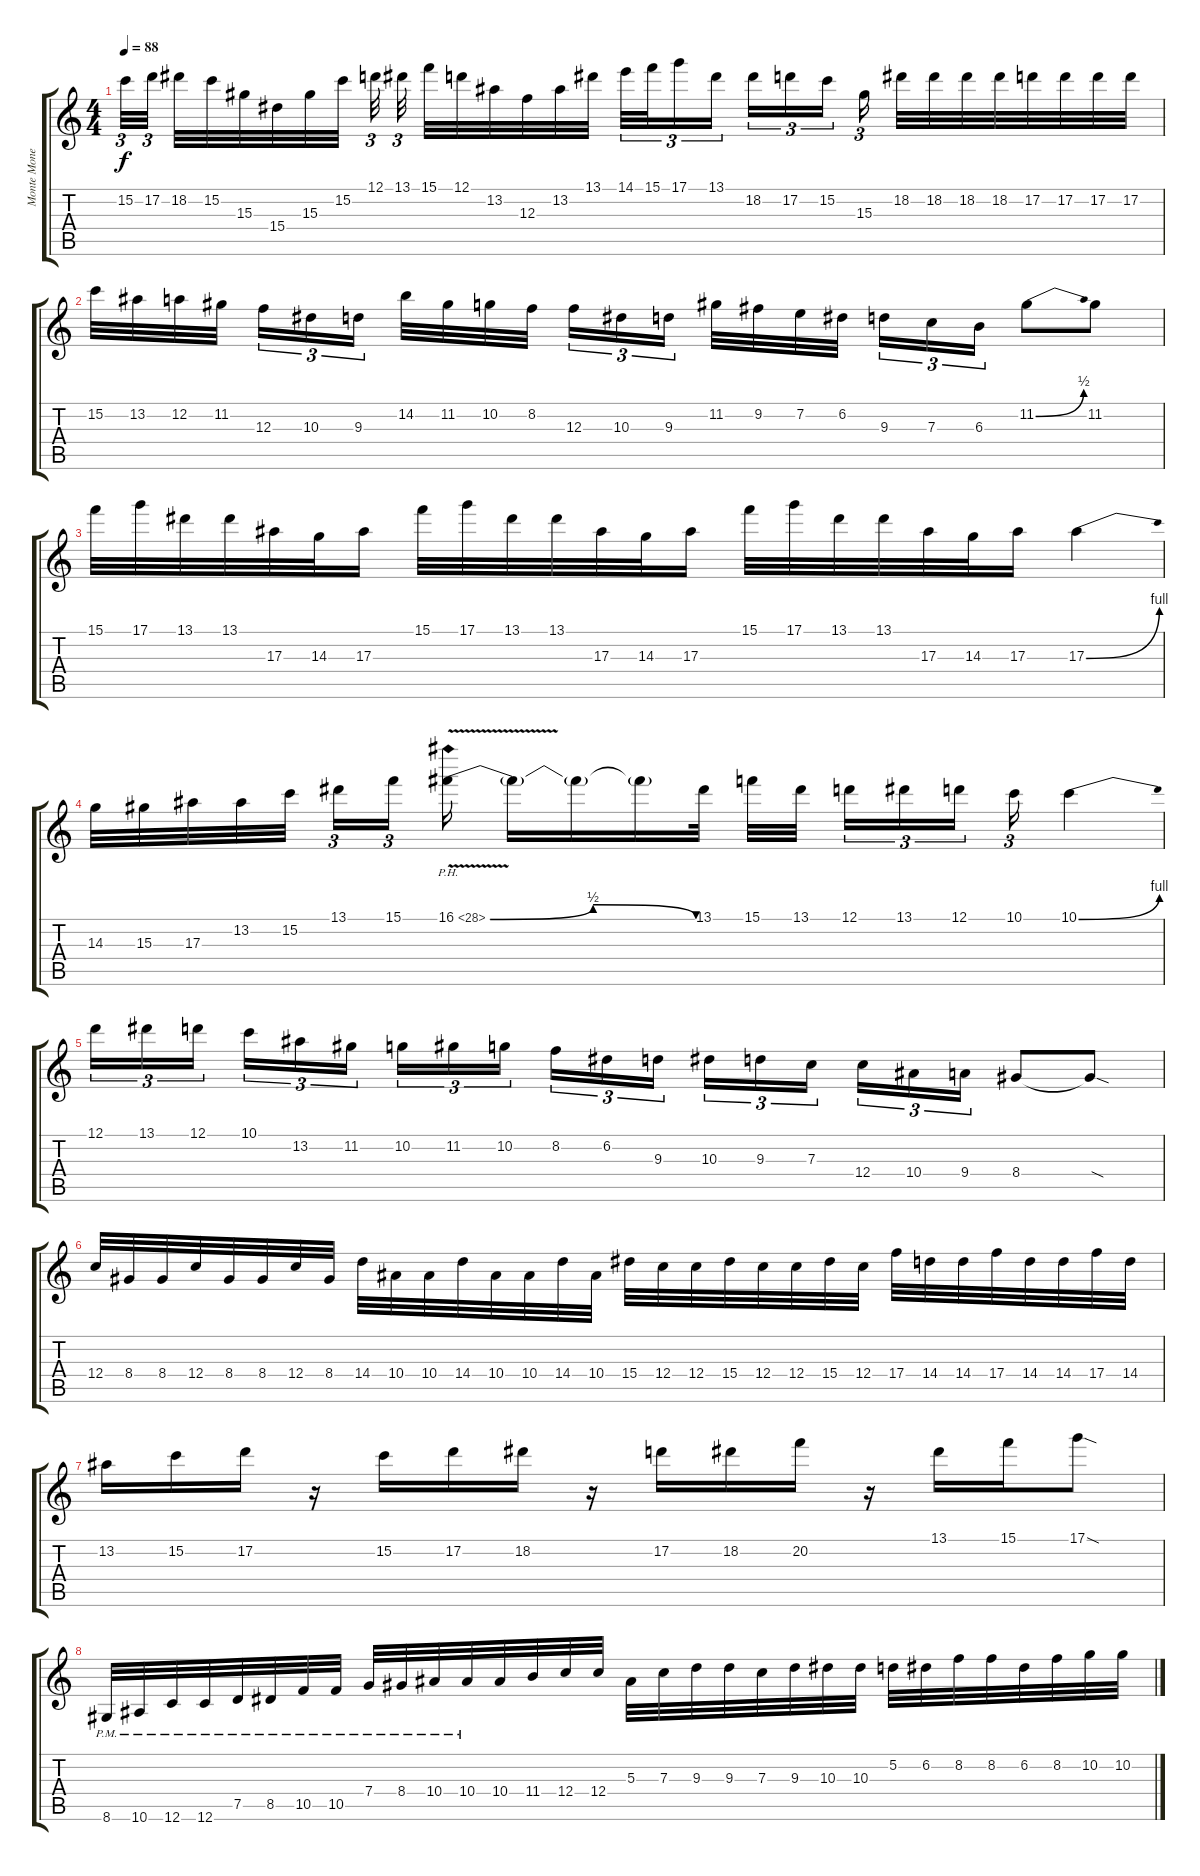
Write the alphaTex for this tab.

\track ("Monte Money " "Monte Mone") {instrument distortionguitar}
\staff {score tabs}
\tuning (D4 A3 F3 C3 G2 C2) {hide}
\ts (4 4)
\tempo 88
\clef g2
\ks c
15.2.32{tu (3 2) dy f} 17.2.32{tu (3 2) beam splitsecondary} 18.2.32 15.2.32 15.3.32 15.4.32 15.3.32 15.2.32{beam splitsecondary} 12.1.32{tu (3 2)} 13.1.32{tu (3 2) beam splitsecondary} 15.1.32 12.1.32 13.2.32 12.3.32 13.2.32 13.1.32{beam splitsecondary} 14.1.32{tu (3 2)} 15.1.32{tu (3 2)} 17.1.16{tu (3 2)} 13.1.16{tu (3 2) beam splitsecondary} 18.2.16{tu (3 2)} 17.2.16{tu (3 2)} 15.2.16{tu (3 2) beam splitsecondary} 15.3.16{tu (3 2)} 18.2.32 18.2.32 18.2.32 18.2.32 17.2.32 17.2.32 17.2.32 17.2.32 |
15.2.32 13.2.32 12.2.32 11.2.32{beam splitsecondary} 12.3.16{tu (3 2)} 10.3.16{tu (3 2)} 9.3.16{tu (3 2)} 14.2.32 11.2.32 10.2.32 8.2.32{beam splitsecondary} 12.3.16{tu (3 2)} 10.3.16{tu (3 2)} 9.3.16{tu (3 2)} 11.2.32 9.2.32 7.2.32 6.2.32{beam splitsecondary} 9.3.16{tu (3 2)} 7.3.16{tu (3 2)} 6.3.16{tu (3 2)} 11.2{be (bend 0 0 60 2)}.8 11.2.8 |
15.1.32 17.1.32 13.1.32 13.1.32 17.3.32 14.3.32 17.3.16 15.1.32 17.1.32 13.1.32 13.1.32 17.3.32 14.3.32 17.3.16 15.1.32 17.1.32 13.1.32 13.1.32 17.3.32 14.3.32 17.3.16 17.3{be (bend 0 0 60 4)}.4 |
14.3.32 15.3.32 17.3.32 13.2.32 15.2.32{beam splitsecondary} 13.1.16{tu (3 2)} 15.1.16{tu (3 2) beam splitsecondary} 16.1{be (bendrelease 0 0 15 2 53 2 60 0) ph 12 v}.16 16.1{t}.16 16.1{t}.16 16.1{t}.16 13.1.32 15.1.32 13.1.32{beam splitsecondary} 12.1.16{tu (3 2)} 13.1.16{tu (3 2)} 12.1.16{tu (3 2) beam splitsecondary} 10.1.16{tu (3 2)} 10.1{be (bend 0 0 60 4)}.4 |
12.1.16{tu (3 2)} 13.1.16{tu (3 2)} 12.1.16{tu (3 2) beam splitsecondary} 10.1.16{tu (3 2)} 13.2.16{tu (3 2)} 11.2.16{tu (3 2)} 10.2.16{tu (3 2)} 11.2.16{tu (3 2)} 10.2.16{tu (3 2) beam splitsecondary} 8.2.16{tu (3 2)} 6.2.16{tu (3 2)} 9.3.16{tu (3 2)} 10.3.16{tu (3 2)} 9.3.16{tu (3 2)} 7.3.16{tu (3 2) beam splitsecondary} 12.4.16{tu (3 2)} 10.4.16{tu (3 2)} 9.4.16{tu (3 2)} 8.4.8 8.4{sod t}.8 |
12.4.32 8.4.32 8.4.32 12.4.32 8.4.32 8.4.32 12.4.32 8.4.32 14.4.32 10.4.32 10.4.32 14.4.32 10.4.32 10.4.32 14.4.32 10.4.32 15.4.32 12.4.32 12.4.32 15.4.32 12.4.32 12.4.32 15.4.32 12.4.32 17.4.32 14.4.32 14.4.32 17.4.32 14.4.32 14.4.32 17.4.32 14.4.32 |
13.2.16 15.2.16 17.2.16 r.16 15.2.16 17.2.16 18.2.16 r.16 17.2.16 18.2.16 20.2.16 r.16 13.1.16 15.1.16 17.1{sod}.8 |
8.6{pm}.32 10.6{pm}.32 12.6{pm}.32 12.6{pm}.32 7.5{pm}.32 8.5{pm}.32 10.5{pm}.32 10.5{pm}.32 7.4{pm}.32 8.4{pm}.32 10.4{pm}.32 10.4{pm}.32 10.4.32 11.4.32 12.4.32 12.4.32 5.3.32 7.3.32 9.3.32 9.3.32 7.3.32 9.3.32 10.3.32 10.3.32 5.2.32 6.2.32 8.2.32 8.2.32 6.2.32 8.2.32 10.2.32 10.2.32
